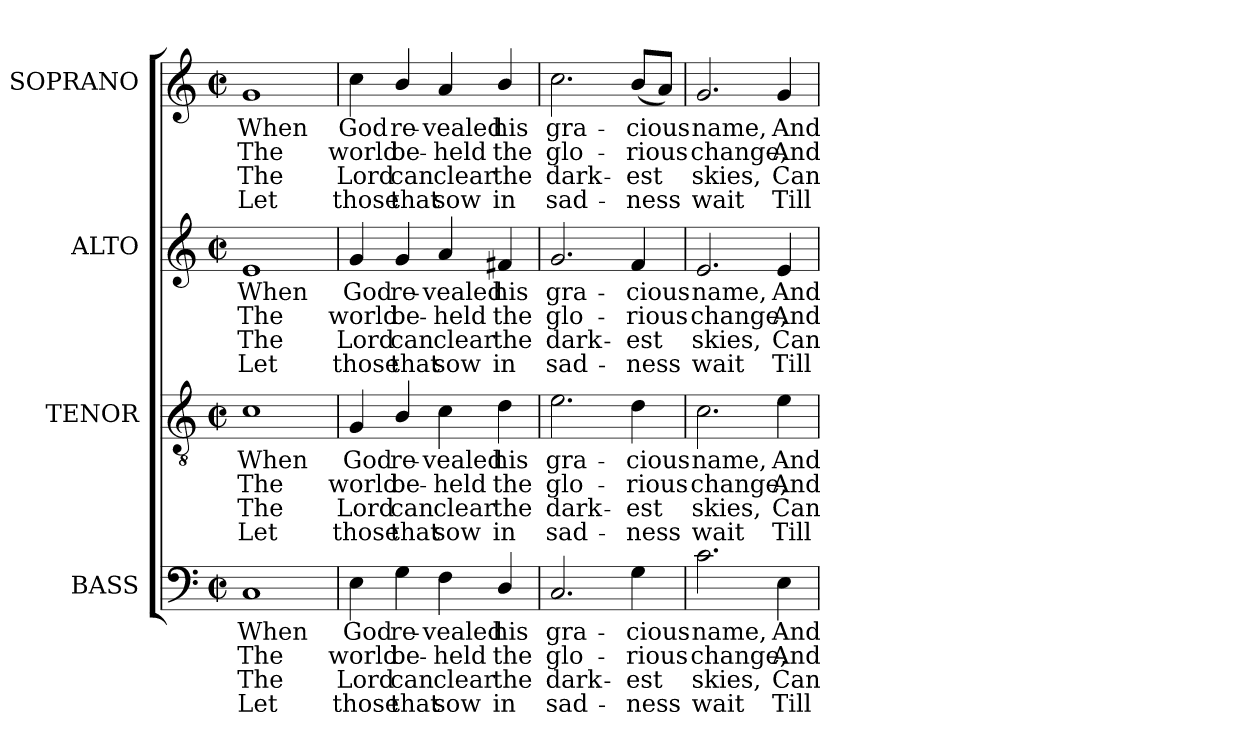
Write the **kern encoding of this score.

**kern	**text	**text	**text	**text	**kern	**text	**text	**text	**text	**kern	**text	**text	**text	**text	**kern	**text	**text	**text	**text
*part4	*part4	*part4	*part4	*part4	*part3	*part3	*part3	*part3	*part3	*part2	*part2	*part2	*part2	*part2	*part1	*part1	*part1	*part1	*part1
*staff4	*staff4	*staff4	*staff4	*staff4	*staff3	*staff3	*staff3	*staff3	*staff3	*staff2	*staff2	*staff2	*staff2	*staff2	*staff1	*staff1	*staff1	*staff1	*staff1
*I"BASS	*	*	*	*	*I"TENOR	*	*	*	*	*I"ALTO	*	*	*	*	*I"SOPRANO	*	*	*	*
*I'B.	*	*	*	*	*I'T.	*	*	*	*	*I'A.	*	*	*	*	*I'S.	*	*	*	*
!!LO:PB:g=z
*clefF4	*	*	*	*	*clefGv2	*	*	*	*	*clefG2	*	*	*	*	*clefG2	*	*	*	*
*	*	*	*	*	*ITrd7c12	*	*	*	*	*	*	*	*	*	*	*	*	*	*
*k[]	*	*	*	*	*k[]	*	*	*	*	*k[]	*	*	*	*	*k[]	*	*	*	*
*C:	*	*	*	*	*C:	*	*	*	*	*C:	*	*	*	*	*C:	*	*	*	*
*M2/2	*	*	*	*	*M2/2	*	*	*	*	*M2/2	*	*	*	*	*M2/2	*	*	*	*
*met(c|)	*	*	*	*	*met(c|)	*	*	*	*	*met(c|)	*	*	*	*	*met(c|)	*	*	*	*
=1	=1	=1	=1	=1	=1	=1	=1	=1	=1	=1	=1	=1	=1	=1	=1	=1	=1	=1	=1
!	!LO:LY:b:color=#000000	!LO:LY:b:color=#000000	!LO:LY:b:color=#000000	!LO:LY:b:color=#000000	!	!	!	!	!	!	!	!	!	!	!	!	!	!	!
!	!	!	!	!	!	!LO:LY:b:color=#000000	!LO:LY:b:color=#000000	!LO:LY:b:color=#000000	!LO:LY:b:color=#000000	!	!	!	!	!	!	!	!	!	!
!	!	!	!	!	!	!	!	!	!	!	!LO:LY:b:color=#000000	!LO:LY:b:color=#000000	!LO:LY:b:color=#000000	!LO:LY:b:color=#000000	!	!	!	!	!
!	!	!	!	!	!	!	!	!	!	!	!	!	!	!	!	!LO:LY:b:color=#000000	!LO:LY:b:color=#000000	!LO:LY:b:color=#000000	!LO:LY:b:color=#000000
1Ci	When	The	The	Let	1Ci	When	The	The	Let	1ei	When	The	The	Let	1gi	When	The	The	Let
=2	=2	=2	=2	=2	=2	=2	=2	=2	=2	=2	=2	=2	=2	=2	=2	=2	=2	=2	=2
!	!LO:LY:b:color=#000000	!LO:LY:b:color=#000000	!LO:LY:b:color=#000000	!LO:LY:b:color=#000000	!	!	!	!	!	!	!	!	!	!	!	!	!	!	!
!	!	!	!	!	!	!LO:LY:b:color=#000000	!LO:LY:b:color=#000000	!LO:LY:b:color=#000000	!LO:LY:b:color=#000000	!	!	!	!	!	!	!	!	!	!
!	!	!	!	!	!	!	!	!	!	!	!LO:LY:b:color=#000000	!LO:LY:b:color=#000000	!LO:LY:b:color=#000000	!LO:LY:b:color=#000000	!	!	!	!	!
!	!	!	!	!	!	!	!	!	!	!	!	!	!	!	!	!LO:LY:b:color=#000000	!LO:LY:b:color=#000000	!LO:LY:b:color=#000000	!LO:LY:b:color=#000000
4Ei\	God	world	Lord	those	4GGi/	God	world	Lord	those	4gi/	God	world	Lord	those	4cci\	God	world	Lord	those
!	!LO:LY:b:color=#000000	!LO:LY:b:color=#000000	!LO:LY:b:color=#000000	!LO:LY:b:color=#000000	!	!	!	!	!	!	!	!	!	!	!	!	!	!	!
!	!	!	!	!	!	!LO:LY:b:color=#000000	!LO:LY:b:color=#000000	!LO:LY:b:color=#000000	!LO:LY:b:color=#000000	!	!	!	!	!	!	!	!	!	!
!	!	!	!	!	!	!	!	!	!	!	!LO:LY:b:color=#000000	!LO:LY:b:color=#000000	!LO:LY:b:color=#000000	!LO:LY:b:color=#000000	!	!	!	!	!
!	!	!	!	!	!	!	!	!	!	!	!	!	!	!	!	!LO:LY:b:color=#000000	!LO:LY:b:color=#000000	!LO:LY:b:color=#000000	!LO:LY:b:color=#000000
4Gi\	re-	be-	can	that	4BBi/	re-	be-	can	that	4gi/	re-	be-	can	that	4bi/	re-	be-	can	that
!	!LO:LY:b:color=#000000	!LO:LY:b:color=#000000	!LO:LY:b:color=#000000	!LO:LY:b:color=#000000	!	!	!	!	!	!	!	!	!	!	!	!	!	!	!
!	!	!	!	!	!	!LO:LY:b:color=#000000	!LO:LY:b:color=#000000	!LO:LY:b:color=#000000	!LO:LY:b:color=#000000	!	!	!	!	!	!	!	!	!	!
!	!	!	!	!	!	!	!	!	!	!	!LO:LY:b:color=#000000	!LO:LY:b:color=#000000	!LO:LY:b:color=#000000	!LO:LY:b:color=#000000	!	!	!	!	!
!	!	!	!	!	!	!	!	!	!	!	!	!	!	!	!	!LO:LY:b:color=#000000	!LO:LY:b:color=#000000	!LO:LY:b:color=#000000	!LO:LY:b:color=#000000
4Fi\	-vealed	-held	clear	sow	4Ci\	-vealed	-held	clear	sow	4ai/	-vealed	-held	clear	sow	4ai/	-vealed	-held	clear	sow
!	!LO:LY:b:color=#000000	!LO:LY:b:color=#000000	!LO:LY:b:color=#000000	!LO:LY:b:color=#000000	!	!	!	!	!	!	!	!	!	!	!	!	!	!	!
!	!	!	!	!	!	!LO:LY:b:color=#000000	!LO:LY:b:color=#000000	!LO:LY:b:color=#000000	!LO:LY:b:color=#000000	!	!	!	!	!	!	!	!	!	!
!	!	!	!	!	!	!	!	!	!	!	!LO:LY:b:color=#000000	!LO:LY:b:color=#000000	!LO:LY:b:color=#000000	!LO:LY:b:color=#000000	!	!	!	!	!
!	!	!	!	!	!	!	!	!	!	!	!	!	!	!	!	!LO:LY:b:color=#000000	!LO:LY:b:color=#000000	!LO:LY:b:color=#000000	!LO:LY:b:color=#000000
4Di/	his	the	the	in	4Di\	his	the	the	in	4f#Xi/	his	the	the	in	4bi/	his	the	the	in
=3	=3	=3	=3	=3	=3	=3	=3	=3	=3	=3	=3	=3	=3	=3	=3	=3	=3	=3	=3
!	!LO:LY:b:color=#000000	!LO:LY:b:color=#000000	!LO:LY:b:color=#000000	!LO:LY:b:color=#000000	!	!	!	!	!	!	!	!	!	!	!	!	!	!	!
!	!	!	!	!	!	!LO:LY:b:color=#000000	!LO:LY:b:color=#000000	!LO:LY:b:color=#000000	!LO:LY:b:color=#000000	!	!	!	!	!	!	!	!	!	!
!	!	!	!	!	!	!	!	!	!	!	!LO:LY:b:color=#000000	!LO:LY:b:color=#000000	!LO:LY:b:color=#000000	!LO:LY:b:color=#000000	!	!	!	!	!
!	!	!	!	!	!	!	!	!	!	!	!	!	!	!	!	!LO:LY:b:color=#000000	!LO:LY:b:color=#000000	!LO:LY:b:color=#000000	!LO:LY:b:color=#000000
2.Ci/	gra-	glo-	-dark-	sad-	2.Ei\	gra-	glo-	-dark-	sad-	2.gi/	gra-	glo-	dark-	-sad-	2.cci\	gra-	glo-	-dark-	sad-
!	!LO:LY:b:color=#000000	!LO:LY:b:color=#000000	!LO:LY:b:color=#000000	!LO:LY:b:color=#000000	!	!	!	!	!	!	!	!	!	!	!	!	!	!	!
!	!	!	!	!	!	!LO:LY:b:color=#000000	!LO:LY:b:color=#000000	!LO:LY:b:color=#000000	!LO:LY:b:color=#000000	!	!	!	!	!	!	!	!	!	!
!	!	!	!	!	!	!	!	!	!	!	!LO:LY:b:color=#000000	!LO:LY:b:color=#000000	!LO:LY:b:color=#000000	!LO:LY:b:color=#000000	!	!	!	!	!
!	!	!	!	!	!	!	!	!	!	!	!	!	!	!	!	!LO:LY:b:color=#000000	!LO:LY:b:color=#000000	!LO:LY:b:color=#000000	!LO:LY:b:color=#000000
4Gi\	-cious	-rious	est	-ness	4Di\	-cious	-rious	est	-ness	4fi/	-cious	-rious	-est	ness	(8bi/L	-cious	-rious	est	-ness
.	.	.	.	.	.	.	.	.	.	.	.	.	.	.	8ai/J)	.	.	.	.
=4	=4	=4	=4	=4	=4	=4	=4	=4	=4	=4	=4	=4	=4	=4	=4	=4	=4	=4	=4
!	!LO:LY:b:color=#000000	!LO:LY:b:color=#000000	!LO:LY:b:color=#000000	!LO:LY:b:color=#000000	!	!	!	!	!	!	!	!	!	!	!	!	!	!	!
!	!	!	!	!	!	!LO:LY:b:color=#000000	!LO:LY:b:color=#000000	!LO:LY:b:color=#000000	!LO:LY:b:color=#000000	!	!	!	!	!	!	!	!	!	!
!	!	!	!	!	!	!	!	!	!	!	!LO:LY:b:color=#000000	!LO:LY:b:color=#000000	!LO:LY:b:color=#000000	!LO:LY:b:color=#000000	!	!	!	!	!
!	!	!	!	!	!	!	!	!	!	!	!	!	!	!	!	!LO:LY:b:color=#000000	!LO:LY:b:color=#000000	!LO:LY:b:color=#000000	!LO:LY:b:color=#000000
2.ci\	name,	change,	skies,	wait	2.Ci\	name,	change,	skies,	wait	2.ei/	name,	change,	skies,	wait	2.gi/	name,	change,	skies,	wait
!	!LO:LY:b:color=#000000	!LO:LY:b:color=#000000	!LO:LY:b:color=#000000	!LO:LY:b:color=#000000	!	!	!	!	!	!	!	!	!	!	!	!	!	!	!
!	!	!	!	!	!	!LO:LY:b:color=#000000	!LO:LY:b:color=#000000	!LO:LY:b:color=#000000	!LO:LY:b:color=#000000	!	!	!	!	!	!	!	!	!	!
!	!	!	!	!	!	!	!	!	!	!	!LO:LY:b:color=#000000	!LO:LY:b:color=#000000	!LO:LY:b:color=#000000	!LO:LY:b:color=#000000	!	!	!	!	!
!	!	!	!	!	!	!	!	!	!	!	!	!	!	!	!	!LO:LY:b:color=#000000	!LO:LY:b:color=#000000	!LO:LY:b:color=#000000	!LO:LY:b:color=#000000
4Ei\	And	And	Can	Till	4Ei\	And	And	Can	Till	4ei/	And	And	Can	Till	4gi/	And	And	Can	Till
=	=	=	=	=	=	=	=	=	=	=	=	=	=	=	=	=	=	=	=
*-	*-	*-	*-	*-	*-	*-	*-	*-	*-	*-	*-	*-	*-	*-	*-	*-	*-	*-	*-
